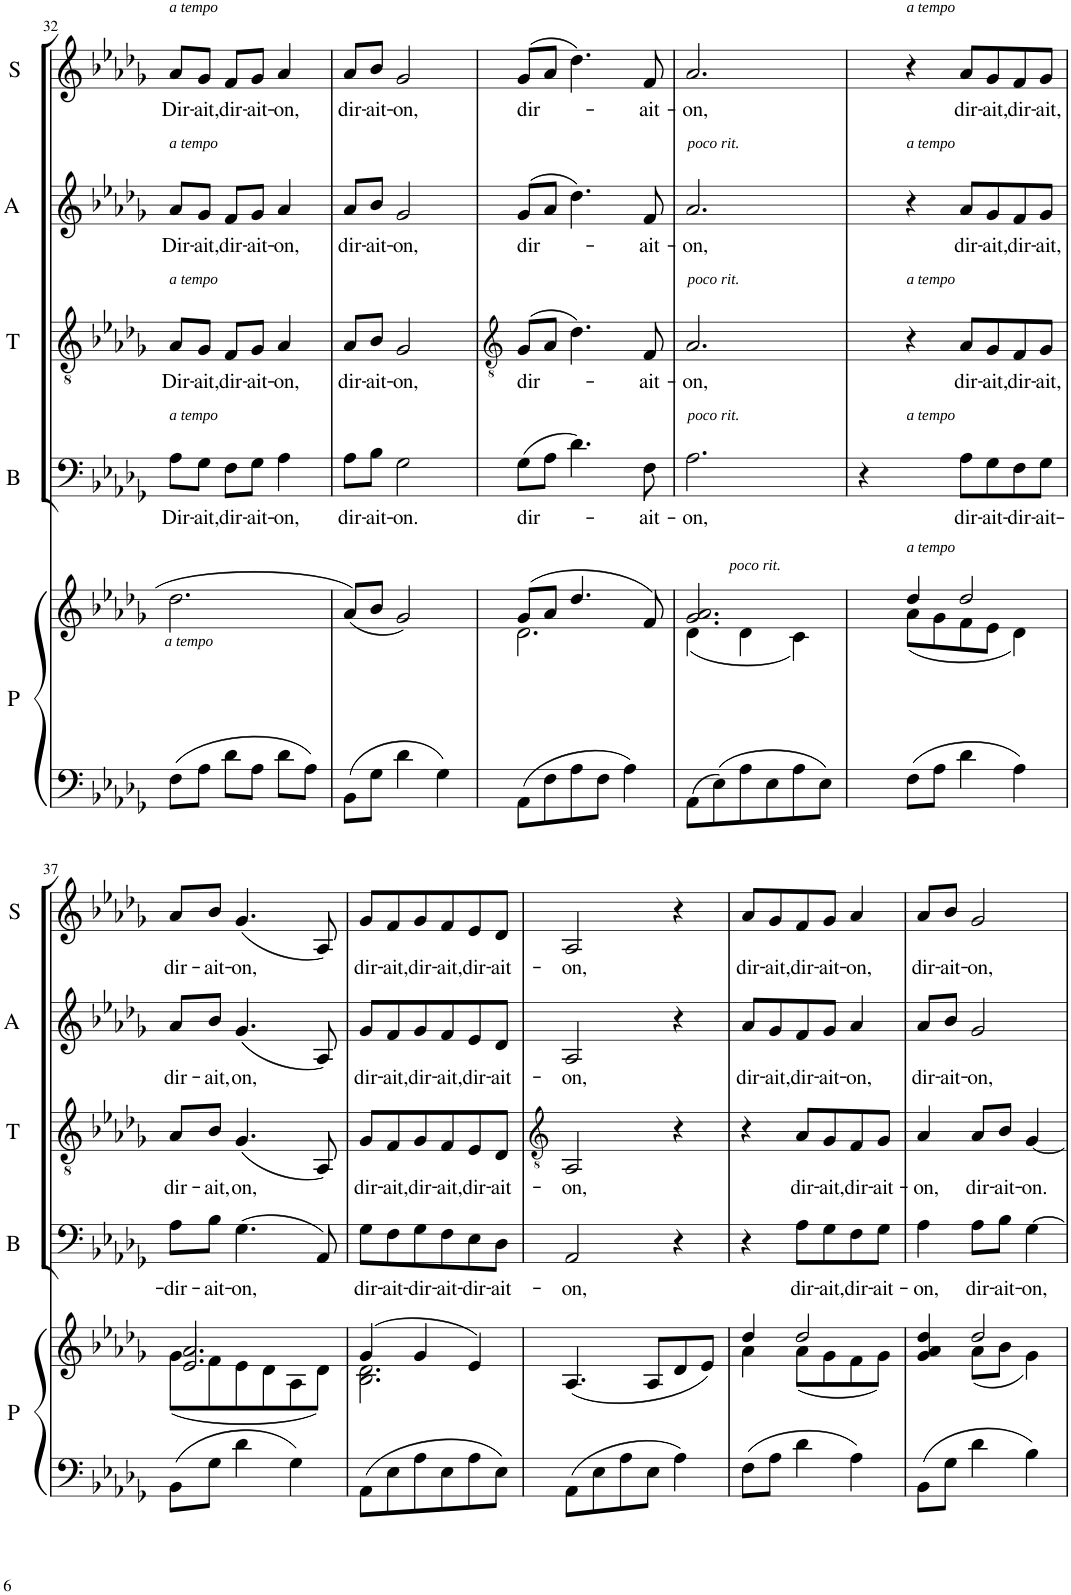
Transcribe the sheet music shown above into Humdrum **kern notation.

**kern	**kern	**kern	**text	**kern	**text	**kern	**text	**kern	**text
*part5	*part5	*part4	*part4	*part3	*part3	*part2	*part2	*part1	*part1
*staff6	*staff5	*staff4	*staff4	*staff3	*staff3	*staff2	*staff2	*staff1	*staff1
*I"Piano	*	*I"Basso	*	*I"Tenor	*	*I"Alto	*	*I"Soprano	*
*I'P	*	*I'B	*	*I'T	*	*I'A	*	*I'S	*
!!LO:PB:g=z
*clefF4	*clefG2	*clefF4	*	*clefGv2	*	*clefG2	*	*clefG2	*
*k[b-e-a-d-g-]	*k[b-e-a-d-g-]	*k[b-e-a-d-g-]	*	*k[b-e-a-d-g-]	*	*k[b-e-a-d-g-]	*	*k[b-e-a-d-g-]	*
*D-:	*D-:	*D-:	*	*D-:	*	*D-:	*	*D-:	*
*M3/4	*M3/4	*M3/4	*	*M3/4	*	*M3/4	*	*M3/4	*
=32	=32	=32	=32	=32	=32	=32	=32	=32	=32
!	!	!	!	!	!	!	!	!LO:TX:a:i:t=a tempo	!
!	!	!	!	!	!	!LO:TX:a:i:t=a tempo	!	!	!
!	!	!	!	!LO:TX:a:i:t=a tempo	!	!	!	!	!
!	!	!LO:TX:a:i:t=a tempo	!	!	!	!	!	!	!
!LO:TX:a:i:t=a tempo	!	!	!	!	!	!	!	!	!
!	!	!	!LO:LY:b	!	!LO:LY:b	!	!LO:LY:b	!	!LO:LY:b
8F\L	2.dd-\	8A-\L	Dir-	8A-/L	Dir-	8a-/L	Dir-	8a-/L	Dir-
!	!	!	!LO:LY:b	!	!LO:LY:b	!	!LO:LY:b	!	!LO:LY:b
8A-\J	.	8G-\J	-ait,	8G-/J	-ait,	8g-/J	-ait,	8g-/J	-ait,
!	!	!	!LO:LY:b	!	!LO:LY:b	!	!LO:LY:b	!	!LO:LY:b
8d-\L	.	8F\L	dir-	8F/L	dir-	8f/L	dir-	8f/L	dir-
!	!	!	!LO:LY:b	!	!LO:LY:b	!	!LO:LY:b	!	!LO:LY:b
8A-\J	.	8G-\J	-ait-	8G-/J	-ait-	8g-/J	-ait-	8g-/J	-ait-
!	!	!	!LO:LY:b	!	!LO:LY:b	!	!LO:LY:b	!	!LO:LY:b
8d-\L	.	4A-\	-on,	4A-/	-on,	4a-/	-on,	4a-/	-on,
8A-\J	.	.	.	.	.	.	.	.	.
=33	=33	=33	=33	=33	=33	=33	=33	=33	=33
!	!	!	!LO:LY:b	!	!LO:LY:b	!	!LO:LY:b	!	!LO:LY:b
8BB-\L	(8a-/L	8A-\L	dir-	8A-/L	dir-	8a-/L	dir-	8a-/L	dir-
!	!	!	!LO:LY:b	!	!LO:LY:b	!	!LO:LY:b	!	!LO:LY:b
8G-\J	8b-/J	8B-\J	-ait-	8B-/J	-ait-	8b-/J	-ait-	8b-/J	-ait-
!	!	!	!LO:LY:b	!	!LO:LY:b	!	!LO:LY:b	!	!LO:LY:b
4d-\	2g-/)	2G-\	-on.	2G-/	-on,	2g-/	-on,	2g-/	-on,
4G-\	.	.	.	.	.	.	.	.	.
=34	=34	=34	=34	=34	=34	=34	=34	=34	=34
*	*	*	*	*clefGv2	*	*	*	*	*
*	*^	*	*	*	*	*	*	*	*
*	*	*^	*	*	*	*	*	*	*	*
!	!	!	!	!	!LO:LY:b	!	!LO:LY:b	!	!LO:LY:b	!	!LO:LY:b
8AA-\L	(8g-/L	2.d-\	2ryy	(8G-\L	dir-	(8G-/L	dir-	(8g-/L	dir-	(8g-/L	dir-
8F\	8a-/J	.	.	8A-\J	.	8A-/J	.	8a-/J	.	8a-/J	.
8A-\	4.dd-/	.	.	4.d-\)	.	4.d-\)	.	4.dd-\)	.	4.dd-\)	.
8F\J	.	.	.	.	.	.	.	.	.	.	.
4A-\	.	.	4ryy	.	.	.	.	.	.	.	.
!	!	!	!	!	!LO:LY:b	!	!LO:LY:b	!	!LO:LY:b	!	!LO:LY:b
.	8f/)	.	.	8F\	-ait-	8F/	-ait-	8f/	-ait-	8f/	-ait-
=35	=35	=35	=35	=35	=35	=35	=35	=35	=35	=35	=35
!	!	!	!	!	!	!	!	!LO:TX:a:i:t=poco rit.	!	!	!
!	!	!	!	!	!	!LO:TX:a:i:t=poco rit.	!	!	!	!	!
!	!	!	!	!LO:TX:a:i:t=poco rit.	!	!	!	!	!	!	!
!	!	!	!	!	!LO:LY:b	!	!LO:LY:b	!	!LO:LY:b	!	!LO:LY:b
8AA-\L	2.g-/ 2.a-/	(4d-\	2ryy	2.A-\	-on,	2.A-/	-on,	2.a-/	-on,	2.a-/	-on,
8E-\	.	.	.	.	.	.	.	.	.	.	.
!	!	!LO:TX:a:i:t=poco rit.	!	!	!	!	!	!	!	!	!
8A-\	.	4d-\	.	.	.	.	.	.	.	.	.
8E-\	.	.	.	.	.	.	.	.	.	.	.
8A-\	.	4c\)	4ryy	.	.	.	.	.	.	.	.
8E-\J	.	.	.	.	.	.	.	.	.	.	.
=36	=36	=36	=36	=36	=36	=36	=36	=36	=36	=36	=36
!	!	!	!	!	!	!	!	!	!	!LO:TX:a:i:t=a tempo	!
!	!	!	!	!	!	!	!	!LO:TX:a:i:t=a tempo	!	!	!
!	!	!	!	!	!	!LO:TX:a:i:t=a tempo	!	!	!	!	!
!	!	!	!	!LO:TX:a:i:t=a tempo	!	!	!	!	!	!	!
!	!LO:TX:a:i:t=a tempo	!	!	!	!	!	!	!	!	!	!
8F\L	4dd-/	(8a-\L	2ryy	4r	.	4r	.	4r	.	4r	.
8A-\J	.	8g-\	.	.	.	.	.	.	.	.	.
!	!	!	!	!	!LO:LY:b	!	!LO:LY:b	!	!LO:LY:b	!	!LO:LY:b
4d-\	2dd-/	8f\	.	8A-\L	dir-	8A-/L	dir-	8a-/L	dir-	8a-/L	dir-
!	!	!	!	!	!LO:LY:b	!	!LO:LY:b	!	!LO:LY:b	!	!LO:LY:b
.	.	8e-\J	.	8G-\	-ait-	8G-/	-ait,	8g-/	-ait,	8g-/	-ait,
!	!	!	!	!	!LO:LY:b	!	!LO:LY:b	!	!LO:LY:b	!	!LO:LY:b
4A-\	.	4d-\)	4ryy	8F\	-dir-	8F/	dir-	8f/	dir-	8f/	dir-
!	!	!	!	!	!LO:LY:b	!	!LO:LY:b	!	!LO:LY:b	!	!LO:LY:b
.	.	.	.	8G-\J	-ait-	8G-/J	-ait,	8g-/J	-ait,	8g-/J	-ait,
!!LO:LB:g=z
=37	=37	=37	=37	=37	=37	=37	=37	=37	=37	=37	=37
!	!	!	!	!	!LO:LY:b	!	!LO:LY:b	!	!LO:LY:b	!	!LO:LY:b
8BB-\L	2.a-/	(8g-\L	2.e-/	8A-\L	-dir-	8A-/L	dir-	8a-/L	dir-	8a-/L	dir-
!	!	!	!	!	!LO:LY:b	!	!LO:LY:b	!	!LO:LY:b	!	!LO:LY:b
8G-\J	.	8f\	.	8B-\J	-ait-	8B-/J	-ait,	8b-/J	-ait,	8b-/J	-ait-
!	!	!	!	!	!LO:LY:b	!	!LO:LY:b	!	!LO:LY:b	!	!LO:LY:b
4d-\	.	8e-\	.	(4.G-\	-on,	(4.G-/	on,	(4.g-/	on,	(4.g-/	-on,
.	.	8d-\	.	.	.	.	.	.	.	.	.
4G-\	.	8A-\	.	.	.	.	.	.	.	.	.
.	.	8d-\J)	.	8AA-/)	.	8AA-/)	.	8A-/)	.	8A-/)	.
=38	=38	=38	=38	=38	=38	=38	=38	=38	=38	=38	=38
!	!	!	!	!	!LO:LY:b	!	!LO:LY:b	!	!LO:LY:b	!	!LO:LY:b
8AA-\L	(4g-/	2.B-\ 2.d-\	2ryy	8G-\L	dir-	8G-/L	dir-	8g-/L	dir-	8g-/L	dir-
!	!	!	!	!	!LO:LY:b	!	!LO:LY:b	!	!LO:LY:b	!	!LO:LY:b
8E-\	.	.	.	8F\	-ait-	8F/	-ait,	8f/	-ait,	8f/	-ait,
!	!	!	!	!	!LO:LY:b	!	!LO:LY:b	!	!LO:LY:b	!	!LO:LY:b
8A-\	4g-/	.	.	8G-\	-dir-	8G-/	dir-	8g-/	dir-	8g-/	dir-
!	!	!	!	!	!LO:LY:b	!	!LO:LY:b	!	!LO:LY:b	!	!LO:LY:b
8E-\	.	.	.	8F\	-ait-	8F/	-ait,	8f/	-ait,	8f/	-ait,
!	!	!	!	!	!LO:LY:b	!	!LO:LY:b	!	!LO:LY:b	!	!LO:LY:b
8A-\	4e-/)	.	4ryy	8E-\	-dir-	8E-/	dir-	8e-/	dir-	8e-/	dir-
!	!	!	!	!	!LO:LY:b	!	!LO:LY:b	!	!LO:LY:b	!	!LO:LY:b
8E-\J	.	.	.	8D-\J	-ait-	8D-/J	-ait-	8d-/J	-ait-	8d-/J	-ait-
*	*v	*v	*v	*	*	*	*	*	*	*	*
=39	=39	=39	=39	=39	=39	=39	=39	=39	=39
*	*	*	*	*clefGv2	*	*	*	*	*
*	*^	*	*	*	*	*	*	*	*
!	!	!	!	!LO:LY:b	!	!LO:LY:b	!	!LO:LY:b	!	!LO:LY:b
8AA-\L	(4.A-/	2ryy	2AA-/	-on,	2AA-/	-on,	2A-/	-on,	2A-/	-on,
8E-\	.	.	.	.	.	.	.	.	.	.
8A-\	.	.	.	.	.	.	.	.	.	.
8E-\J	8A-/L	.	.	.	.	.	.	.	.	.
4A-\	8d-/	4ryy	4r	.	4r	.	4r	.	4r	.
.	8e-/J)	.	.	.	.	.	.	.	.	.
=40	=40	=40	=40	=40	=40	=40	=40	=40	=40	=40
!	!	!	!	!	!	!	!	!LO:LY:b	!	!LO:LY:b
8F\L	4dd-/	4a-\	4r	.	4r	.	8a-/L	dir-	8a-/L	dir-
!	!	!	!	!	!	!	!	!LO:LY:b	!	!LO:LY:b
8A-\J	.	.	.	.	.	.	8g-/	-ait,	8g-/	-ait,
!	!	!	!	!LO:LY:b	!	!LO:LY:b	!	!LO:LY:b	!	!LO:LY:b
4d-\	2dd-/	(8a-\L	8A-\L	dir-	8A-/L	dir-	8f/	dir-	8f/	dir-
!	!	!	!	!LO:LY:b	!	!LO:LY:b	!	!LO:LY:b	!	!LO:LY:b
.	.	8g-\	8G-\	-ait,	8G-/	-ait,	8g-/J	-ait-	8g-/J	-ait-
!	!	!	!	!LO:LY:b	!	!LO:LY:b	!	!LO:LY:b	!	!LO:LY:b
4A-\	.	8f\	8F\	dir-	8F/	dir-	4a-/	-on,	4a-/	-on,
!	!	!	!	!LO:LY:b	!	!LO:LY:b	!	!	!	!
.	.	8g-\J)	8G-\J	-ait-	8G-/J	-ait-	.	.	.	.
=41	=41	=41	=41	=41	=41	=41	=41	=41	=41	=41
!	!	!	!	!LO:LY:b	!	!LO:LY:b	!	!LO:LY:b	!	!LO:LY:b
8BB-\L	4g-/ 4a-/ 4dd-/	4ryy	4A-\	-on,	4A-/	-on,	8a-/L	dir-	8a-/L	dir-
!	!	!	!	!	!	!	!	!LO:LY:b	!	!LO:LY:b
8G-\J	.	.	.	.	.	.	8b-/J	-ait-	8b-/J	-ait-
!	!	!	!	!LO:LY:b	!	!LO:LY:b	!	!LO:LY:b	!	!LO:LY:b
4d-\	2dd-/	(8a-\L	8A-\L	dir-	8A-/L	dir-	2g-/	-on,	2g-/	-on,
!	!	!	!	!LO:LY:b	!	!LO:LY:b	!	!	!	!
.	.	8b-\J	8B-\J	-ait-	8B-/J	-ait-	.	.	.	.
!	!	!	!	!LO:LY:b	!	!LO:LY:b	!	!	!	!
4B-\	.	4g-\)	[4G-\	-on,	[4G-/	-on.	.	.	.	.
*	*v	*v	*	*	*	*	*	*	*	*
=	=	=	=	=	=	=	=	=	=
*-	*-	*-	*-	*-	*-	*-	*-	*-	*-
